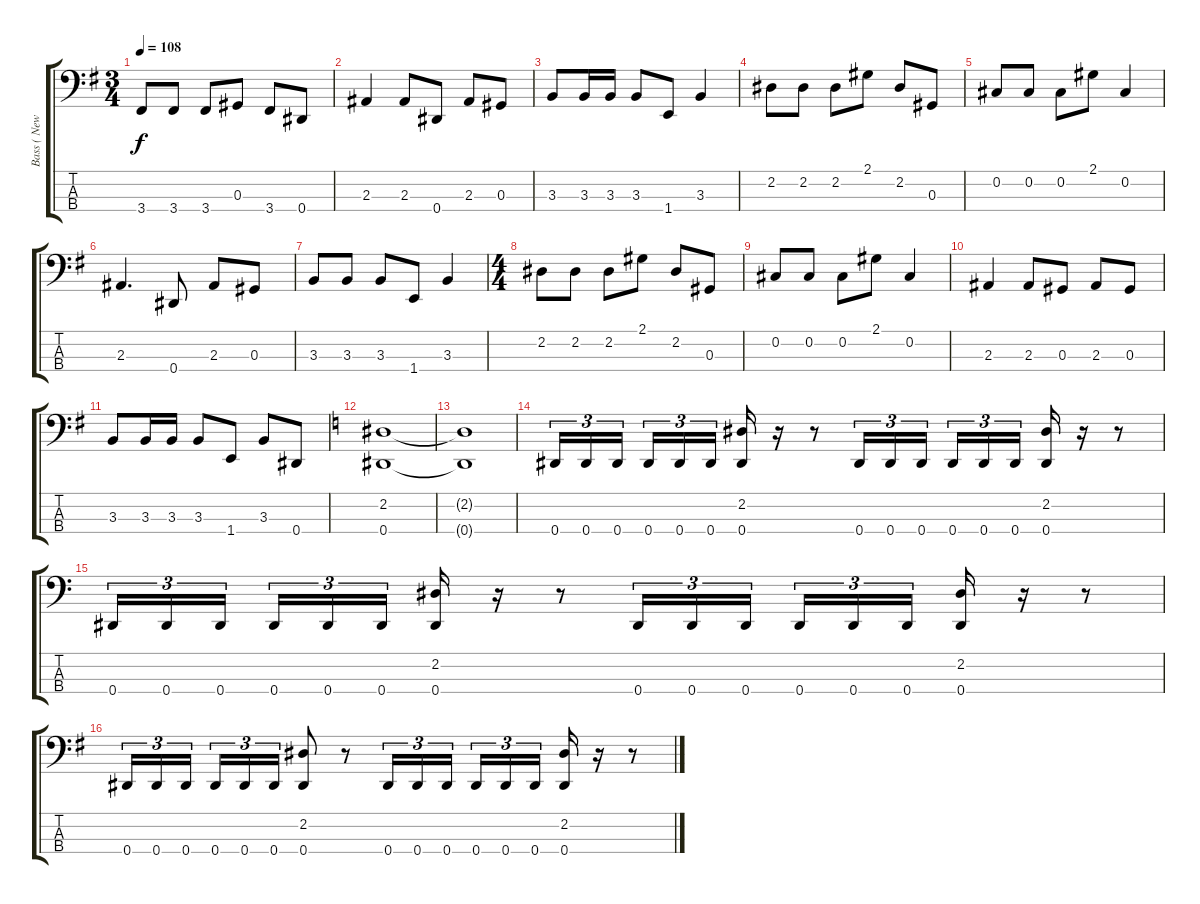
\track ("Bass ( Newsted )" "Bass ( New") {instrument electricbasspick}
\staff {score tabs}
\tuning (Gb2 Db2 Ab1 Eb1) {hide}
\ts (3 4)
\tempo 108
\clef f4
\ks g
3.4.8{dy f} 3.4.8 3.4.8 0.3.8 3.4.8 0.4.8 |
2.3.4 2.3.8 0.4.8 2.3.8 0.3.8 |
3.3.8 3.3.16 3.3.16 3.3.8 1.4.8 3.3.4 |
2.2.8 2.2.8 2.2.8 2.1.8 2.2.8 0.3.8 |
0.2.8 0.2.8 0.2.8 2.1.8 0.2.4 |
2.3.4{d} 0.4.8 2.3.8 0.3.8 |
3.3.8 3.3.8 3.3.8 1.4.8 3.3.4 |
\ts (4 4)
2.2.8 2.2.8 2.2.8 2.1.8 2.2.8 0.3.8 |
0.2.8 0.2.8 0.2.8 2.1.8 0.2.4 |
2.3.4 2.3.8 0.3.8 2.3.8 0.3.8 |
3.3.8 3.3.16 3.3.16 3.3.8 1.4.8 3.3.8 0.4.8 |
\ks c
(2.2 0.4).1 |
(2.2{t} 0.4{t}).1 |
0.4.16{tu (3 2)} 0.4.16{tu (3 2)} 0.4.16{tu (3 2) beam splitsecondary} 0.4.16{tu (3 2)} 0.4.16{tu (3 2)} 0.4.16{tu (3 2)} (2.2 0.4).16 r.16 r.8 0.4.16{tu (3 2)} 0.4.16{tu (3 2)} 0.4.16{tu (3 2) beam splitsecondary} 0.4.16{tu (3 2)} 0.4.16{tu (3 2)} 0.4.16{tu (3 2)} (2.2 0.4).16 r.16 r.8 |
0.4.16{tu (3 2)} 0.4.16{tu (3 2)} 0.4.16{tu (3 2) beam splitsecondary} 0.4.16{tu (3 2)} 0.4.16{tu (3 2)} 0.4.16{tu (3 2)} (2.2 0.4).16 r.16 r.8 0.4.16{tu (3 2)} 0.4.16{tu (3 2)} 0.4.16{tu (3 2) beam splitsecondary} 0.4.16{tu (3 2)} 0.4.16{tu (3 2)} 0.4.16{tu (3 2)} (2.2 0.4).16 r.16 r.8 |
\ks g
0.4.16{tu (3 2)} 0.4.16{tu (3 2)} 0.4.16{tu (3 2) beam splitsecondary} 0.4.16{tu (3 2)} 0.4.16{tu (3 2)} 0.4.16{tu (3 2)} (2.2 0.4).8 r.8 0.4.16{tu (3 2)} 0.4.16{tu (3 2)} 0.4.16{tu (3 2) beam splitsecondary} 0.4.16{tu (3 2)} 0.4.16{tu (3 2)} 0.4.16{tu (3 2)} (2.2 0.4).16 r.16 r.8
